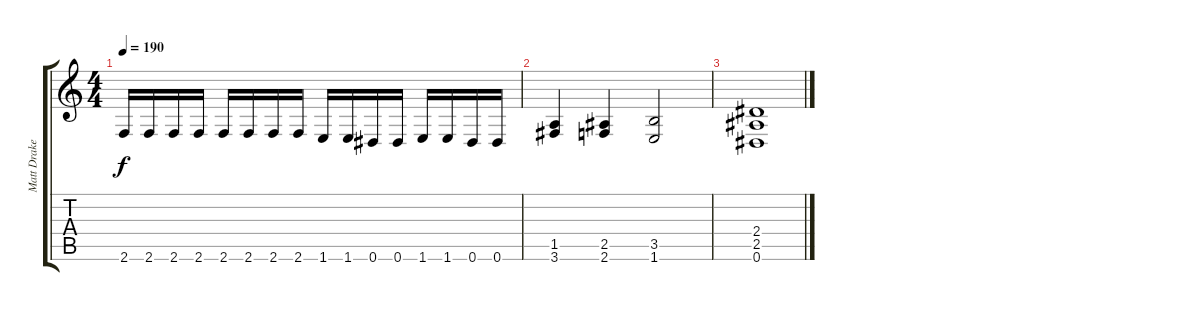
\track ("Matt Drake" "Matt Drake") {instrument distortionguitar}
\staff {score tabs}
\tuning (Eb4 Bb3 Gb3 Db3 Ab2 Eb2) {hide}
\ts (4 4)
\tempo 190
\clef g2
\ks c
2.6.16{dy f} 2.6.16 2.6.16 2.6.16 2.6.16 2.6.16 2.6.16 2.6.16 1.6.16 1.6.16 0.6.16 0.6.16 1.6.16 1.6.16 0.6.16 0.6.16 |
(1.5 3.6).4 (2.5 2.6).4 (3.5 1.6).2 |
(2.4 2.5 0.6).1
